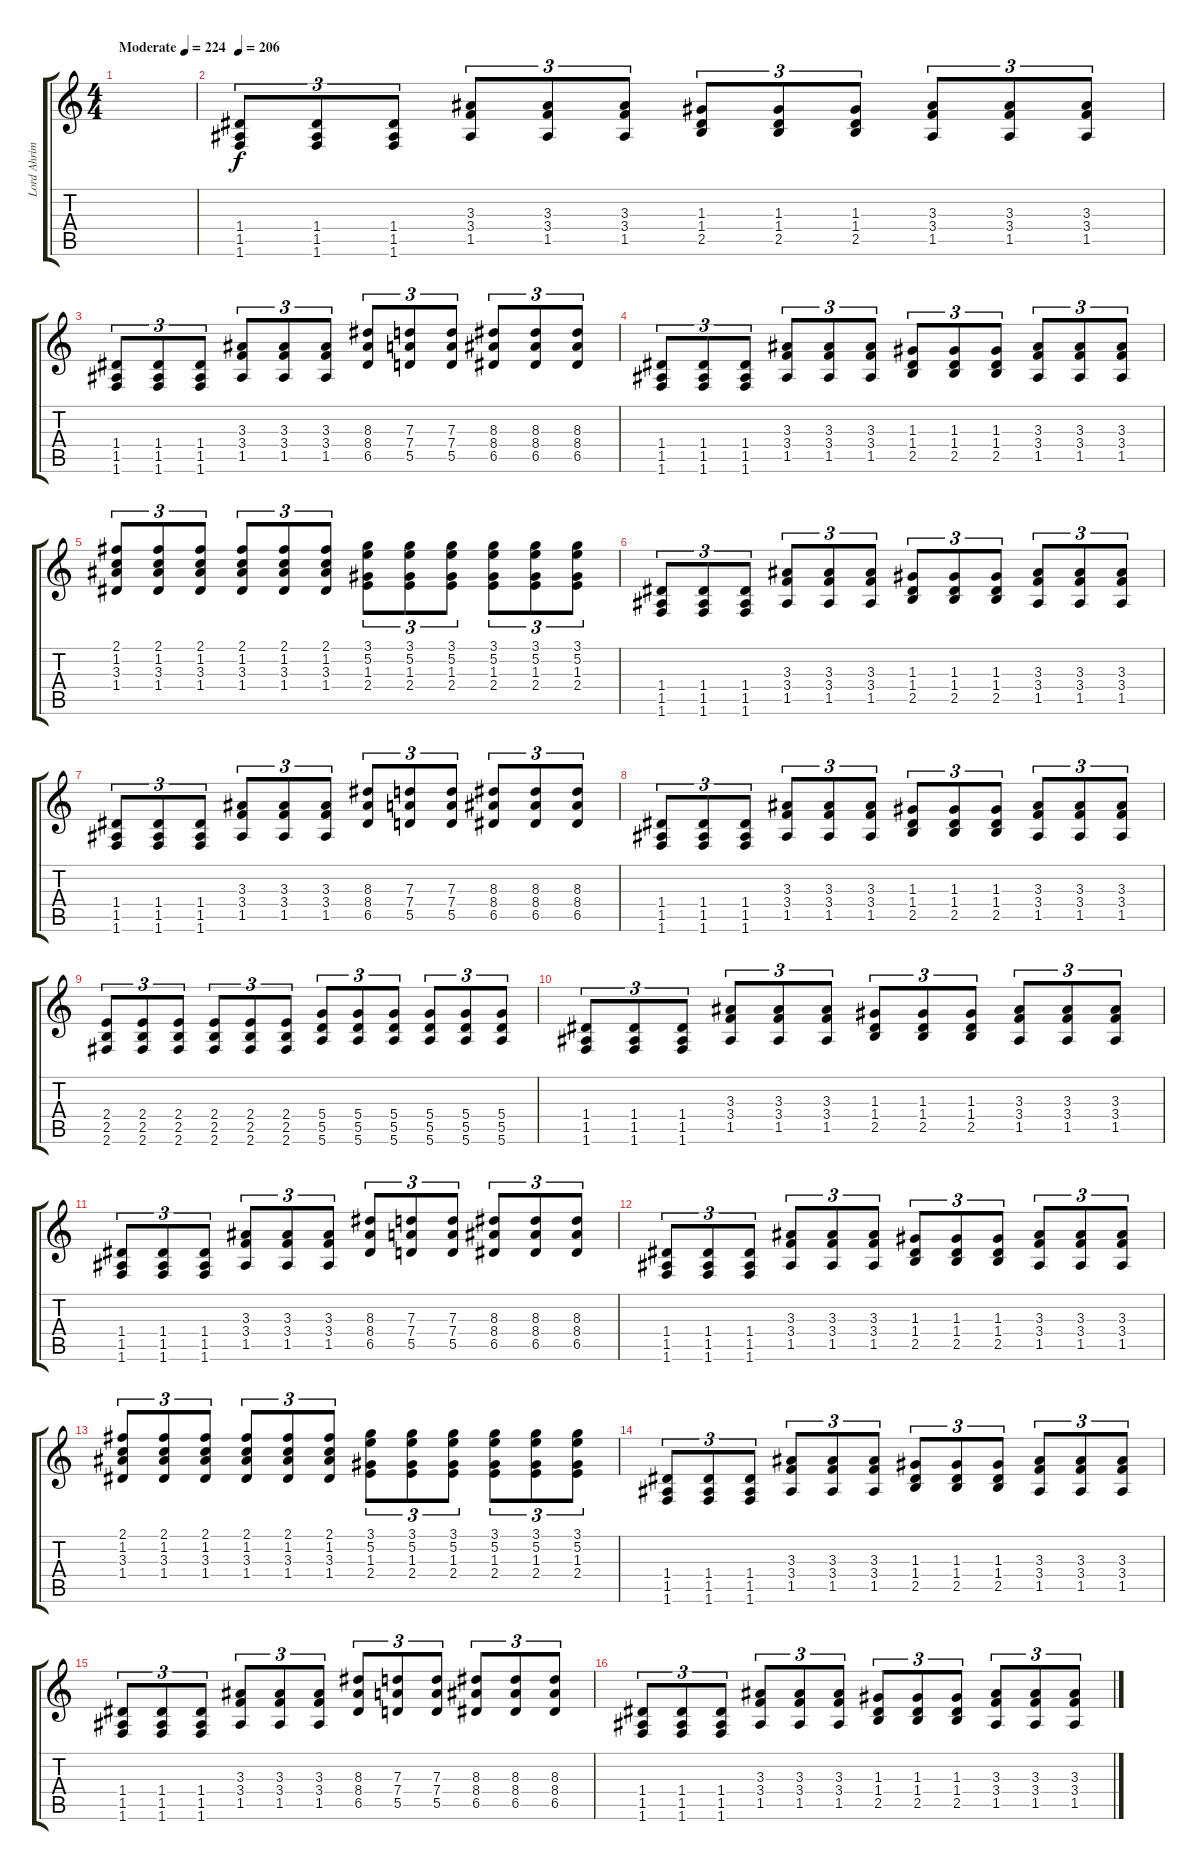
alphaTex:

\track ("Lord Ahriman" "Lord Ahrim") {instrument distortionguitar}
\staff {score tabs}
\tuning (E4 B3 G3 D3 A2 E2) {hide}
\ts (4 4)
\tempo (224 "Moderate")
\clef g2
\ks c
|
\tempo 206
(1.4 1.5 1.6).8{tu (3 2)} (1.4 1.5 1.6).8{tu (3 2)} (1.4 1.5 1.6).8{tu (3 2)} (3.3 3.4 1.5).8{tu (3 2)} (3.3 3.4 1.5).8{tu (3 2)} (3.3 3.4 1.5).8{tu (3 2)} (1.3 1.4 2.5).8{tu (3 2)} (1.3 1.4 2.5).8{tu (3 2)} (1.3 1.4 2.5).8{tu (3 2)} (3.3 3.4 1.5).8{tu (3 2)} (3.3 3.4 1.5).8{tu (3 2)} (3.3 3.4 1.5).8{tu (3 2)} |
(1.4 1.5 1.6).8{tu (3 2)} (1.4 1.5 1.6).8{tu (3 2)} (1.4 1.5 1.6).8{tu (3 2)} (3.3 3.4 1.5).8{tu (3 2)} (3.3 3.4 1.5).8{tu (3 2)} (3.3 3.4 1.5).8{tu (3 2)} (8.3 8.4 6.5).8{tu (3 2)} (7.3 7.4 5.5).8{tu (3 2)} (7.3 7.4 5.5).8{tu (3 2)} (8.3 8.4 6.5).8{tu (3 2)} (8.3 8.4 6.5).8{tu (3 2)} (8.3 8.4 6.5).8{tu (3 2)} |
(1.4 1.5 1.6).8{tu (3 2)} (1.4 1.5 1.6).8{tu (3 2)} (1.4 1.5 1.6).8{tu (3 2)} (3.3 3.4 1.5).8{tu (3 2)} (3.3 3.4 1.5).8{tu (3 2)} (3.3 3.4 1.5).8{tu (3 2)} (1.3 1.4 2.5).8{tu (3 2)} (1.3 1.4 2.5).8{tu (3 2)} (1.3 1.4 2.5).8{tu (3 2)} (3.3 3.4 1.5).8{tu (3 2)} (3.3 3.4 1.5).8{tu (3 2)} (3.3 3.4 1.5).8{tu (3 2)} |
(2.1 1.2 3.3 1.4).8{tu (3 2)} (2.1 1.2 3.3 1.4).8{tu (3 2)} (2.1 1.2 3.3 1.4).8{tu (3 2)} (2.1 1.2 3.3 1.4).8{tu (3 2)} (2.1 1.2 3.3 1.4).8{tu (3 2)} (2.1 1.2 3.3 1.4).8{tu (3 2)} (3.1 5.2 1.3 2.4).8{tu (3 2)} (3.1 5.2 1.3 2.4).8{tu (3 2)} (3.1 5.2 1.3 2.4).8{tu (3 2)} (3.1 5.2 1.3 2.4).8{tu (3 2)} (3.1 5.2 1.3 2.4).8{tu (3 2)} (3.1 5.2 1.3 2.4).8{tu (3 2)} |
(1.4 1.5 1.6).8{tu (3 2)} (1.4 1.5 1.6).8{tu (3 2)} (1.4 1.5 1.6).8{tu (3 2)} (3.3 3.4 1.5).8{tu (3 2)} (3.3 3.4 1.5).8{tu (3 2)} (3.3 3.4 1.5).8{tu (3 2)} (1.3 1.4 2.5).8{tu (3 2)} (1.3 1.4 2.5).8{tu (3 2)} (1.3 1.4 2.5).8{tu (3 2)} (3.3 3.4 1.5).8{tu (3 2)} (3.3 3.4 1.5).8{tu (3 2)} (3.3 3.4 1.5).8{tu (3 2)} |
(1.4 1.5 1.6).8{tu (3 2)} (1.4 1.5 1.6).8{tu (3 2)} (1.4 1.5 1.6).8{tu (3 2)} (3.3 3.4 1.5).8{tu (3 2)} (3.3 3.4 1.5).8{tu (3 2)} (3.3 3.4 1.5).8{tu (3 2)} (8.3 8.4 6.5).8{tu (3 2)} (7.3 7.4 5.5).8{tu (3 2)} (7.3 7.4 5.5).8{tu (3 2)} (8.3 8.4 6.5).8{tu (3 2)} (8.3 8.4 6.5).8{tu (3 2)} (8.3 8.4 6.5).8{tu (3 2)} |
(1.4 1.5 1.6).8{tu (3 2)} (1.4 1.5 1.6).8{tu (3 2)} (1.4 1.5 1.6).8{tu (3 2)} (3.3 3.4 1.5).8{tu (3 2)} (3.3 3.4 1.5).8{tu (3 2)} (3.3 3.4 1.5).8{tu (3 2)} (1.3 1.4 2.5).8{tu (3 2)} (1.3 1.4 2.5).8{tu (3 2)} (1.3 1.4 2.5).8{tu (3 2)} (3.3 3.4 1.5).8{tu (3 2)} (3.3 3.4 1.5).8{tu (3 2)} (3.3 3.4 1.5).8{tu (3 2)} |
(2.4 2.5 2.6).8{tu (3 2)} (2.4 2.5 2.6).8{tu (3 2)} (2.4 2.5 2.6).8{tu (3 2)} (2.4 2.5 2.6).8{tu (3 2)} (2.4 2.5 2.6).8{tu (3 2)} (2.4 2.5 2.6).8{tu (3 2)} (5.4 5.5 5.6).8{tu (3 2)} (5.4 5.5 5.6).8{tu (3 2)} (5.4 5.5 5.6).8{tu (3 2)} (5.4 5.5 5.6).8{tu (3 2)} (5.4 5.5 5.6).8{tu (3 2)} (5.4 5.5 5.6).8{tu (3 2)} |
(1.4 1.5 1.6).8{tu (3 2)} (1.4 1.5 1.6).8{tu (3 2)} (1.4 1.5 1.6).8{tu (3 2)} (3.3 3.4 1.5).8{tu (3 2)} (3.3 3.4 1.5).8{tu (3 2)} (3.3 3.4 1.5).8{tu (3 2)} (1.3 1.4 2.5).8{tu (3 2)} (1.3 1.4 2.5).8{tu (3 2)} (1.3 1.4 2.5).8{tu (3 2)} (3.3 3.4 1.5).8{tu (3 2)} (3.3 3.4 1.5).8{tu (3 2)} (3.3 3.4 1.5).8{tu (3 2)} |
(1.4 1.5 1.6).8{tu (3 2)} (1.4 1.5 1.6).8{tu (3 2)} (1.4 1.5 1.6).8{tu (3 2)} (3.3 3.4 1.5).8{tu (3 2)} (3.3 3.4 1.5).8{tu (3 2)} (3.3 3.4 1.5).8{tu (3 2)} (8.3 8.4 6.5).8{tu (3 2)} (7.3 7.4 5.5).8{tu (3 2)} (7.3 7.4 5.5).8{tu (3 2)} (8.3 8.4 6.5).8{tu (3 2)} (8.3 8.4 6.5).8{tu (3 2)} (8.3 8.4 6.5).8{tu (3 2)} |
(1.4 1.5 1.6).8{tu (3 2)} (1.4 1.5 1.6).8{tu (3 2)} (1.4 1.5 1.6).8{tu (3 2)} (3.3 3.4 1.5).8{tu (3 2)} (3.3 3.4 1.5).8{tu (3 2)} (3.3 3.4 1.5).8{tu (3 2)} (1.3 1.4 2.5).8{tu (3 2)} (1.3 1.4 2.5).8{tu (3 2)} (1.3 1.4 2.5).8{tu (3 2)} (3.3 3.4 1.5).8{tu (3 2)} (3.3 3.4 1.5).8{tu (3 2)} (3.3 3.4 1.5).8{tu (3 2)} |
(2.1 1.2 3.3 1.4).8{tu (3 2)} (2.1 1.2 3.3 1.4).8{tu (3 2)} (2.1 1.2 3.3 1.4).8{tu (3 2)} (2.1 1.2 3.3 1.4).8{tu (3 2)} (2.1 1.2 3.3 1.4).8{tu (3 2)} (2.1 1.2 3.3 1.4).8{tu (3 2)} (3.1 5.2 1.3 2.4).8{tu (3 2)} (3.1 5.2 1.3 2.4).8{tu (3 2)} (3.1 5.2 1.3 2.4).8{tu (3 2)} (3.1 5.2 1.3 2.4).8{tu (3 2)} (3.1 5.2 1.3 2.4).8{tu (3 2)} (3.1 5.2 1.3 2.4).8{tu (3 2)} |
(1.4 1.5 1.6).8{tu (3 2)} (1.4 1.5 1.6).8{tu (3 2)} (1.4 1.5 1.6).8{tu (3 2)} (3.3 3.4 1.5).8{tu (3 2)} (3.3 3.4 1.5).8{tu (3 2)} (3.3 3.4 1.5).8{tu (3 2)} (1.3 1.4 2.5).8{tu (3 2)} (1.3 1.4 2.5).8{tu (3 2)} (1.3 1.4 2.5).8{tu (3 2)} (3.3 3.4 1.5).8{tu (3 2)} (3.3 3.4 1.5).8{tu (3 2)} (3.3 3.4 1.5).8{tu (3 2)} |
(1.4 1.5 1.6).8{tu (3 2)} (1.4 1.5 1.6).8{tu (3 2)} (1.4 1.5 1.6).8{tu (3 2)} (3.3 3.4 1.5).8{tu (3 2)} (3.3 3.4 1.5).8{tu (3 2)} (3.3 3.4 1.5).8{tu (3 2)} (8.3 8.4 6.5).8{tu (3 2)} (7.3 7.4 5.5).8{tu (3 2)} (7.3 7.4 5.5).8{tu (3 2)} (8.3 8.4 6.5).8{tu (3 2)} (8.3 8.4 6.5).8{tu (3 2)} (8.3 8.4 6.5).8{tu (3 2)} |
(1.4 1.5 1.6).8{tu (3 2)} (1.4 1.5 1.6).8{tu (3 2)} (1.4 1.5 1.6).8{tu (3 2)} (3.3 3.4 1.5).8{tu (3 2)} (3.3 3.4 1.5).8{tu (3 2)} (3.3 3.4 1.5).8{tu (3 2)} (1.3 1.4 2.5).8{tu (3 2)} (1.3 1.4 2.5).8{tu (3 2)} (1.3 1.4 2.5).8{tu (3 2)} (3.3 3.4 1.5).8{tu (3 2)} (3.3 3.4 1.5).8{tu (3 2)} (3.3 3.4 1.5).8{tu (3 2)}
